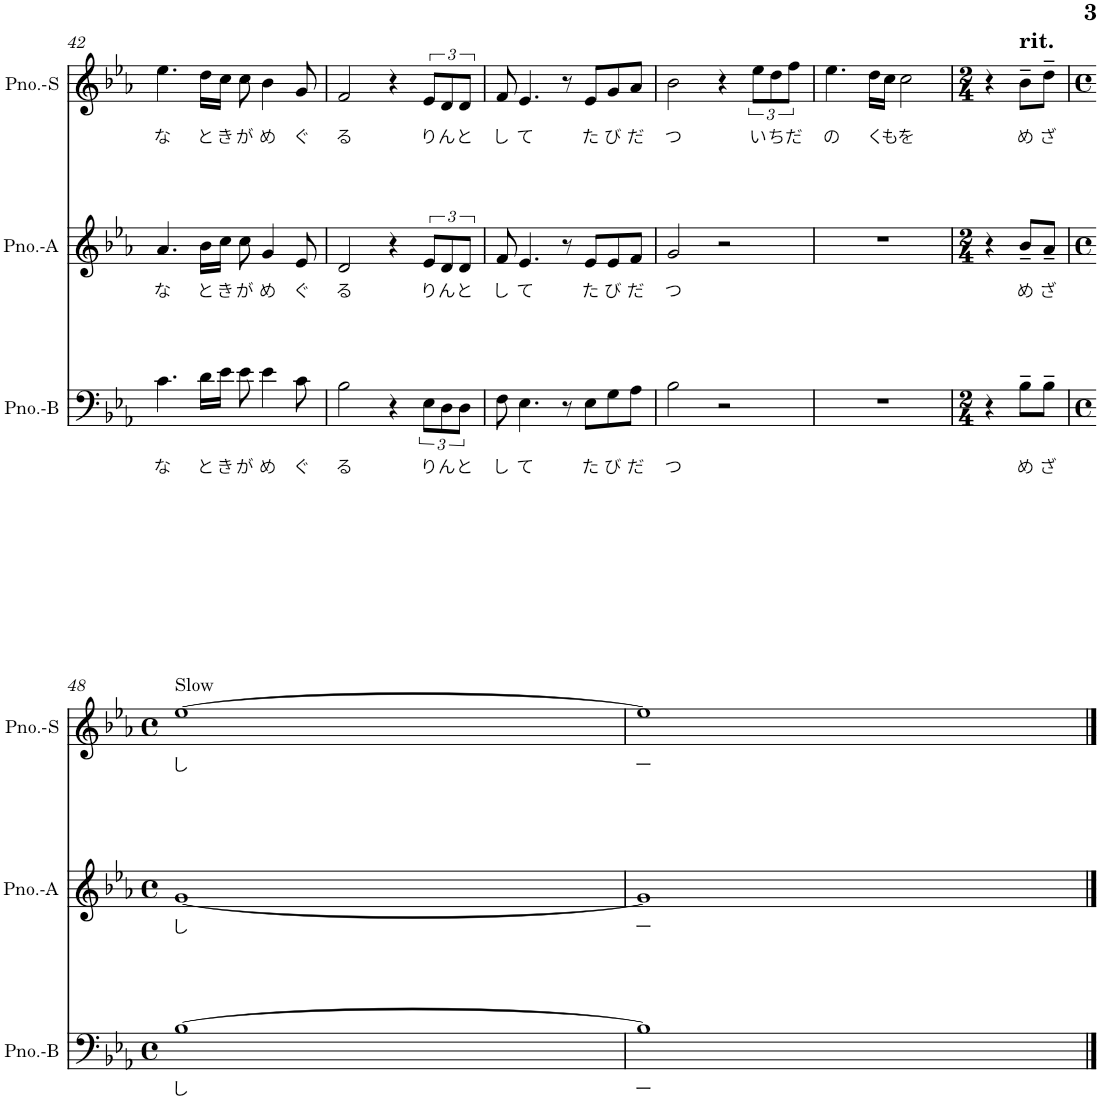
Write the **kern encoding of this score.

**kern	**text	**kern	**text	**kern	**text
*part3	*part3	*part2	*part2	*part1	*part1
*staff3	*staff3	*staff2	*staff2	*staff1	*staff1
*I"Piano-B	*	*I"Piano-A	*	*I"Piano-S	*
*I'Pno.-B	*	*I'Pno.-A	*	*I'Pno.-S	*
!!LO:PB:g=z
*clefF4	*	*clefG2	*	*clefG2	*
*k[b-e-a-]	*	*k[b-e-a-]	*	*k[b-e-a-]	*
*M4/4	*	*M4/4	*	*M4/4	*
*met(c)	*	*met(c)	*	*met(c)	*
=42	=42	=42	=42	=42	=42
!	!LO:LY:b	!	!LO:LY:b	!	!LO:LY:b
4.c\	な	4.a-/	な	4.ee-\	な
!	!LO:LY:b	!	!LO:LY:b	!	!LO:LY:b
16d\LL	と	16b-\LL	と	16dd\LL	と
!	!LO:LY:b	!	!LO:LY:b	!	!LO:LY:b
16e-\JJ	き	16cc\JJ	き	16cc\JJ	き
!	!LO:LY:b	!	!LO:LY:b	!	!LO:LY:b
8e-\	が	8cc\	が	8cc\	が
!	!LO:LY:b	!	!LO:LY:b	!	!LO:LY:b
4e-\	め	4g/	め	4b-\	め
!	!LO:LY:b	!	!LO:LY:b	!	!LO:LY:b
8c\	ぐ	8e-/	ぐ	8g/	ぐ
=43	=43	=43	=43	=43	=43
!	!LO:LY:b	!	!LO:LY:b	!	!LO:LY:b
2B-\	る	2d/	る	2f/	る
4r	.	4r	.	4r	.
!	!LO:LY:b	!	!LO:LY:b	!	!LO:LY:b
12E-\L	り	12e-/L	り	12e-/L	り
!	!LO:LY:b	!	!LO:LY:b	!	!LO:LY:b
12D\	ん	12d/	ん	12d/	ん
!	!LO:LY:b	!	!LO:LY:b	!	!LO:LY:b
12D\J	と	12d/J	と	12d/J	と
=44	=44	=44	=44	=44	=44
!	!LO:LY:b	!	!LO:LY:b	!	!LO:LY:b
8F\	し	8f/	し	8f/	し
!	!LO:LY:b	!	!LO:LY:b	!	!LO:LY:b
4.E-\	て	4.e-/	て	4.e-/	て
8r	.	8r	.	8r	.
!	!LO:LY:b	!	!LO:LY:b	!	!LO:LY:b
8E-\L	た	8e-/L	た	8e-/L	た
!	!LO:LY:b	!	!LO:LY:b	!	!LO:LY:b
8G\	び	8e-/	び	8g/	び
!	!LO:LY:b	!	!LO:LY:b	!	!LO:LY:b
8A-\J	だ	8f/J	だ	8a-/J	だ
=45	=45	=45	=45	=45	=45
!	!LO:LY:b	!	!LO:LY:b	!	!LO:LY:b
2B-\	つ	2g/	つ	2b-\	つ
2r	.	2r	.	4r	.
!	!	!	!	!	!LO:LY:b
.	.	.	.	12ee-\L	い
!	!	!	!	!	!LO:LY:b
.	.	.	.	12dd\	ち
!	!	!	!	!	!LO:LY:b
.	.	.	.	12ff\J	だ
=46	=46	=46	=46	=46	=46
!	!	!	!	!	!LO:LY:b
1r	.	1r	.	4.ee-\	の
!	!	!	!	!	!LO:LY:b
.	.	.	.	16dd\LL	く
!	!	!	!	!	!LO:LY:b
.	.	.	.	16cc\JJ	も
!	!	!	!	!	!LO:LY:b
.	.	.	.	2cc\	を
=47	=47	=47	=47	=47	=47
*M2/4	*	*M2/4	*	*M2/4	*
4r	.	4r	.	4r	.
!	!	!	!	!LO:TX:a:B:t=rit.	!
!	!LO:LY:b	!	!LO:LY:b	!	!LO:LY:b
8B-~\L	め	8b-~/L	め	8b-~\L	め
!	!LO:LY:b	!	!LO:LY:b	!	!LO:LY:b
8B-~\J	ざ	8a-~/J	ざ	8dd~\J	ざ
!!LO:LB:g=z
=48	=48	=48	=48	=48	=48
*M4/4	*	*M4/4	*	*M4/4	*
*met(c)	*	*met(c)	*	*met(c)	*
!	!	!	!	!LO:TX:a:t=Slow	!
!	!LO:LY:b	!	!LO:LY:b	!	!LO:LY:b
[1B-	し	[1g	し	[1ee-	し
=49	=49	=49	=49	=49	=49
!	!LO:LY:b	!	!LO:LY:b	!	!LO:LY:b
1B-]	ー	1g]	ー	1ee-]	ー
==	==	==	==	==	==
*-	*-	*-	*-	*-	*-
